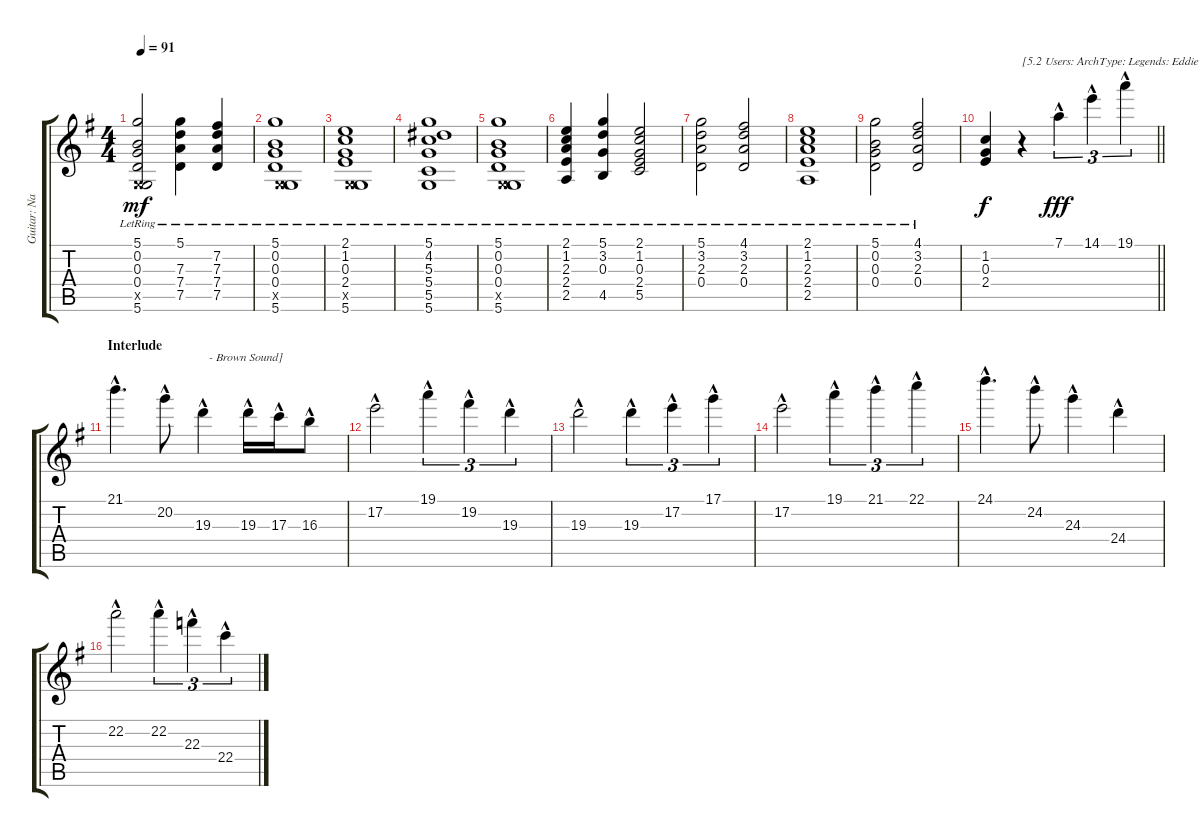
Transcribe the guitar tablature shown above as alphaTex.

\track ("Guitar: Nancy" "Guitar: Na") {instrument electricguitarjazz}
\staff {score tabs}
\tuning (D4 B3 G3 D3 G2 D2) {hide}
\ts (4 4)
\tempo 91
\clef g2
\ks g
(5.1{lr} 0.2{lr} 0.3{lr} 0.4{lr} 0.5{x} 5.6{lr}).2{dy mf} (5.1{lr} 7.3{lr} 7.4{lr} 7.5{lr}).4 (7.2{lr} 7.3{lr} 7.4{lr} 7.5{lr}).4 |
(5.1{lr} 0.2{lr} 0.3{lr} 0.4{lr} 0.5{x} 5.6{lr}).1 |
(2.1{lr} 1.2{lr} 0.3{lr} 2.4{lr} 0.5{x} 5.6{lr}).1 |
(5.1{lr} 4.2{lr} 5.3{lr} 5.4{lr} 5.5{lr} 5.6{lr}).1 |
(5.1{lr} 0.2{lr} 0.3{lr} 0.4{lr} 0.5{x} 5.6{lr}).1 |
(2.1{lr} 1.2{lr} 2.3{lr} 2.4{lr} 2.5{lr}).4 (5.1{lr} 3.2{lr} 0.3{lr} 4.5{lr}).4 (2.1{lr} 1.2{lr} 0.3{lr} 2.4{lr} 5.5{lr}).2 |
(5.1{lr} 3.2{lr} 2.3{lr} 0.4{lr}).2 (4.1{lr} 3.2{lr} 2.3{lr} 0.4{lr}).2 |
(2.1{lr} 1.2{lr} 2.3{lr} 2.4{lr} 2.5{lr}).1 |
(5.1{lr} 0.2{lr} 0.3{lr} 0.4{lr}).2 (4.1{lr} 3.2{lr} 2.3{lr} 0.4{lr}).2 |
\barLineRight lightlight
(1.2 0.3 2.4).4{dy f} r.4{txt "[5.2 Users: ArchType: Legends: Eddie Got Me" volume 16 instrument electricguitarjazz} 7.1{hac}.4{tu (3 2) dy fff} 14.1{hac}.4{tu (3 2)} 19.1{hac}.4{tu (3 2)} |
\section ("" "Interlude")
21.1{hac}.4{d} 20.2{hac}.8 19.3{hac}.4{txt "  - Brown Sound]"} 19.3{hac}.16 17.3{hac}.16 16.3{hac}.8 |
17.2{hac}.2 19.1{hac}.4{tu (3 2)} 19.2{hac}.4{tu (3 2)} 19.3{hac}.4{tu (3 2)} |
19.3{hac}.2 19.3{hac}.4{tu (3 2)} 17.2{hac}.4{tu (3 2)} 17.1{hac}.4{tu (3 2)} |
17.2{hac}.2 19.1{hac}.4{tu (3 2)} 21.1{hac}.4{tu (3 2)} 22.1{hac}.4{tu (3 2)} |
24.1{hac}.4{d} 24.2{hac}.8 24.3{hac}.4 24.4{hac}.4 |
22.2{hac}.2 22.2{hac}.4{tu (3 2)} 22.3{hac}.4{tu (3 2)} 22.4{hac}.4{tu (3 2)}
